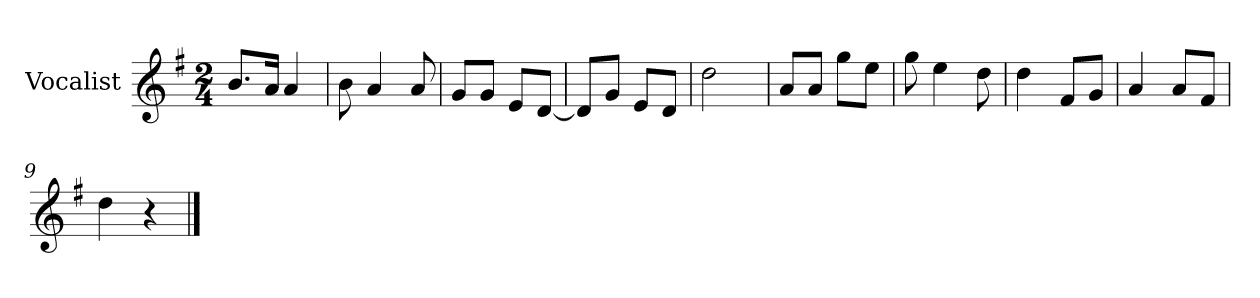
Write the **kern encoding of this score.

**kern
*part1
*staff1
*I"Vocalist
*k[f#]
*G:
*M2/4
=
8.bL
16aJk
4a
=1
8b
4a
8a
=2
8gL
8gJ
8eL
[8dJ
=3
8dL]
8gJ
8eL
8dJ
=4
2dd
=5
8aL
8aJ
8ggL
8eeJ
=6
8gg
4ee
8dd
=7
4dd
8f#L
8gJ
=8
4a
8aL
8f#J
=9
4dd
4r
==
*-
